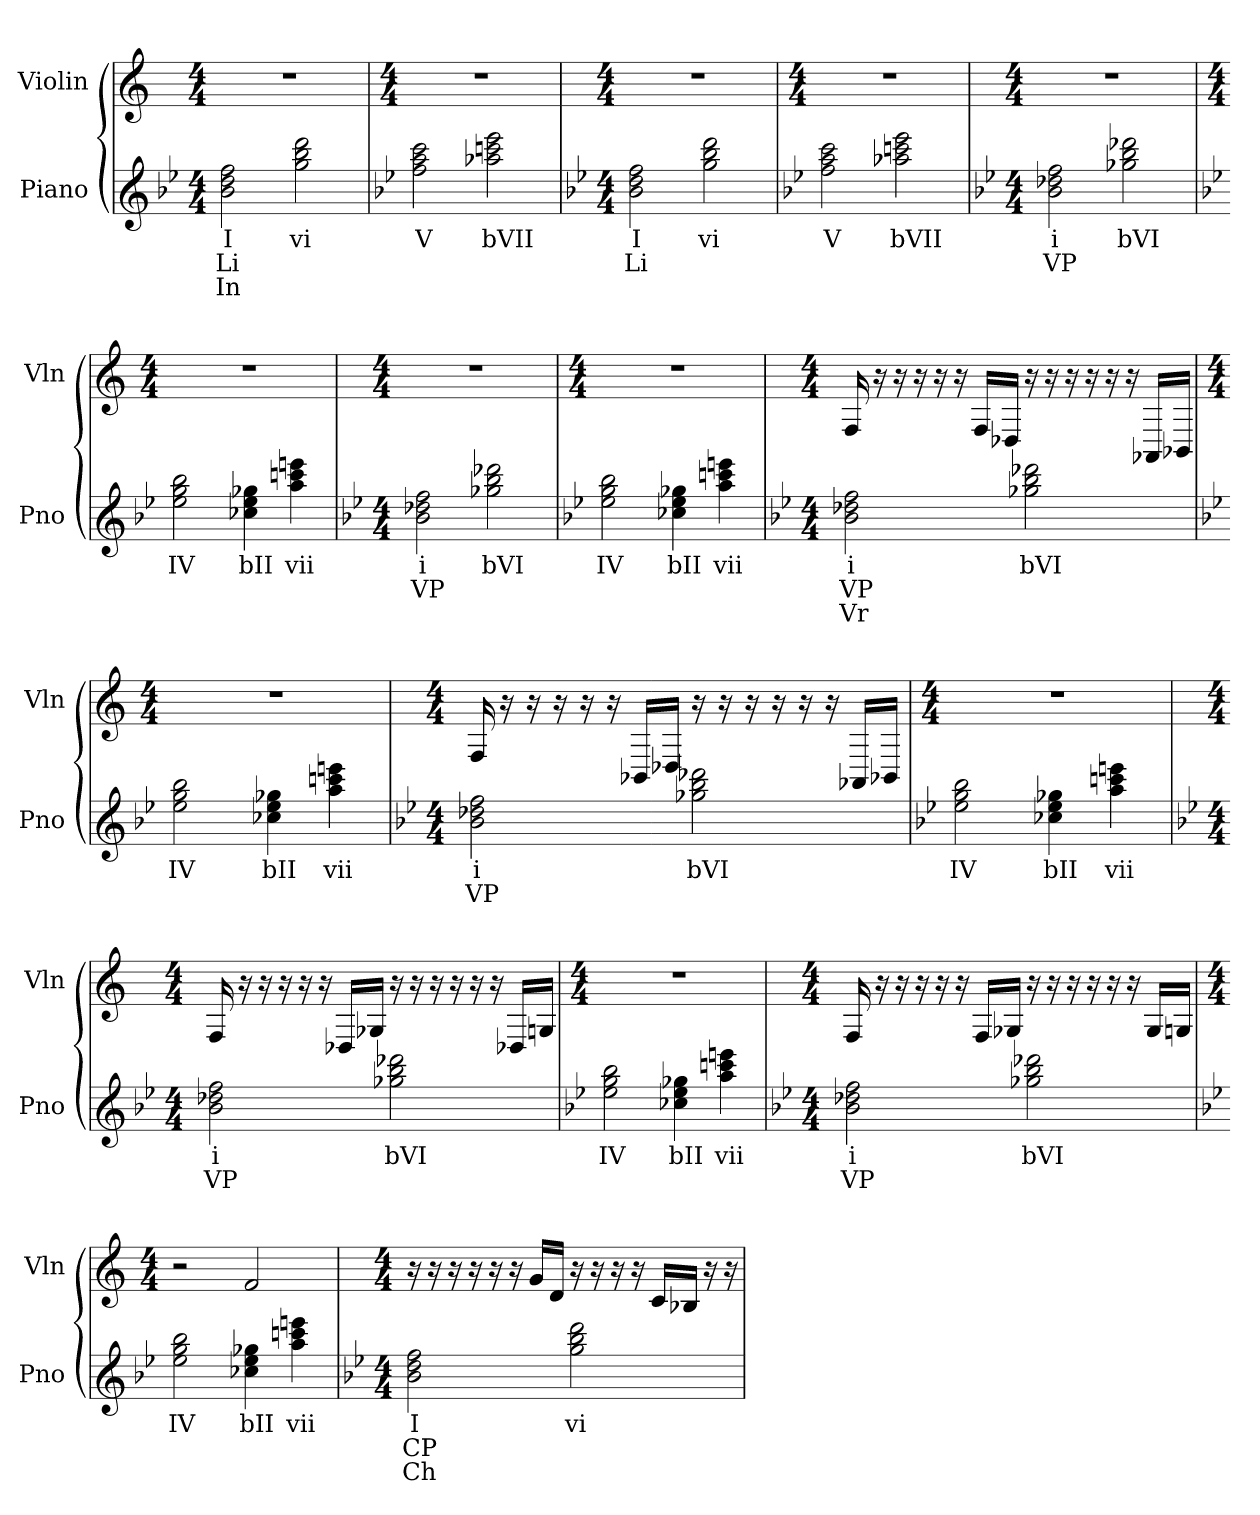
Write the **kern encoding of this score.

**kern	**text	**text	**text	**kern
*part2	*part2	*part2	*part2	*part1
*staff2	*staff2	*staff2	*staff2	*staff1
*I"Piano	*	*	*	*I"Violin
*I'Pno	*	*	*	*I'Vln
*k[b-e-]	*	*	*	*
*B-:	*	*	*	*
*M4/4	*	*	*	*M4/4
=	=	=	=	=
2b- 2dd 2ff	I	Li	In	1r
2gg 2bb- 2ddd	vi	.	.	.
=	=	=	=	=
*k[b-e-]	*	*	*	*
*B-:	*	*	*	*
*	*	*	*	*M4/4
2ff 2aa 2ccc	V	.	.	1r
2aa-X 2cccn 2eee-	bVII	.	.	.
=	=	=	=	=
*k[b-e-]	*	*	*	*
*B-:	*	*	*	*
*M4/4	*	*	*	*M4/4
2b- 2dd 2ff	I	Li	.	1r
2gg 2bb- 2ddd	vi	.	.	.
=	=	=	=	=
*k[b-e-]	*	*	*	*
*B-:	*	*	*	*
*	*	*	*	*M4/4
2ff 2aa 2ccc	V	.	.	1r
2aa-X 2cccn 2eee-	bVII	.	.	.
=	=	=	=	=
*k[b-e-]	*	*	*	*
*B-:	*	*	*	*
*M4/4	*	*	*	*M4/4
2b- 2dd-X 2ff	i	VP	.	1r
2gg-X 2bb- 2ddd-X	bVI	.	.	.
=	=	=	=	=
*k[b-e-]	*	*	*	*
*B-:	*	*	*	*
*	*	*	*	*M4/4
2ee- 2gg 2bb-	IV	.	.	1r
4cc-X 4ee- 4gg-X	bII	.	.	.
4aa 4cccn 4eeen	vii	.	.	.
=	=	=	=	=
*k[b-e-]	*	*	*	*
*B-:	*	*	*	*
*M4/4	*	*	*	*M4/4
2b- 2dd-X 2ff	i	VP	.	1r
2gg-X 2bb- 2ddd-X	bVI	.	.	.
=	=	=	=	=
*k[b-e-]	*	*	*	*
*B-:	*	*	*	*
*	*	*	*	*M4/4
2ee- 2gg 2bb-	IV	.	.	1r
4cc-X 4ee- 4gg-X	bII	.	.	.
4aa 4cccn 4eeen	vii	.	.	.
=	=	=	=	=
*k[b-e-]	*	*	*	*
*B-:	*	*	*	*
*M4/4	*	*	*	*M4/4
2b- 2dd-X 2ff	i	VP	Vr	16F
.	.	.	.	16r
.	.	.	.	16r
.	.	.	.	16r
.	.	.	.	16r
.	.	.	.	16r
.	.	.	.	16FLL
.	.	.	.	16D-XJJ
2gg-X 2bb- 2ddd-X	bVI	.	.	16r
.	.	.	.	16r
.	.	.	.	16r
.	.	.	.	16r
.	.	.	.	16r
.	.	.	.	16r
.	.	.	.	16AA-XLL
.	.	.	.	16BB-XJJ
=	=	=	=	=
*k[b-e-]	*	*	*	*
*B-:	*	*	*	*
*	*	*	*	*M4/4
2ee- 2gg 2bb-	IV	.	.	1r
4cc-X 4ee- 4gg-X	bII	.	.	.
4aa 4cccn 4eeen	vii	.	.	.
=	=	=	=	=
*k[b-e-]	*	*	*	*
*B-:	*	*	*	*
*M4/4	*	*	*	*M4/4
2b- 2dd-X 2ff	i	VP	.	16F
.	.	.	.	16r
.	.	.	.	16r
.	.	.	.	16r
.	.	.	.	16r
.	.	.	.	16r
.	.	.	.	16BB-XLL
.	.	.	.	16D-XJJ
2gg-X 2bb- 2ddd-X	bVI	.	.	16r
.	.	.	.	16r
.	.	.	.	16r
.	.	.	.	16r
.	.	.	.	16r
.	.	.	.	16r
.	.	.	.	16AA-XLL
.	.	.	.	16BB-XJJ
=	=	=	=	=
*k[b-e-]	*	*	*	*
*B-:	*	*	*	*
*	*	*	*	*M4/4
2ee- 2gg 2bb-	IV	.	.	1r
4cc-X 4ee- 4gg-X	bII	.	.	.
4aa 4cccn 4eeen	vii	.	.	.
=	=	=	=	=
*k[b-e-]	*	*	*	*
*B-:	*	*	*	*
*M4/4	*	*	*	*M4/4
2b- 2dd-X 2ff	i	VP	.	16F
.	.	.	.	16r
.	.	.	.	16r
.	.	.	.	16r
.	.	.	.	16r
.	.	.	.	16r
.	.	.	.	16D-XLL
.	.	.	.	16G-XJJ
2gg-X 2bb- 2ddd-X	bVI	.	.	16r
.	.	.	.	16r
.	.	.	.	16r
.	.	.	.	16r
.	.	.	.	16r
.	.	.	.	16r
.	.	.	.	16D-XLL
.	.	.	.	16GnJJ
=	=	=	=	=
*k[b-e-]	*	*	*	*
*B-:	*	*	*	*
*	*	*	*	*M4/4
2ee- 2gg 2bb-	IV	.	.	1r
4cc-X 4ee- 4gg-X	bII	.	.	.
4aa 4cccn 4eeen	vii	.	.	.
=	=	=	=	=
*k[b-e-]	*	*	*	*
*B-:	*	*	*	*
*M4/4	*	*	*	*M4/4
2b- 2dd-X 2ff	i	VP	.	16F
.	.	.	.	16r
.	.	.	.	16r
.	.	.	.	16r
.	.	.	.	16r
.	.	.	.	16r
.	.	.	.	16FLL
.	.	.	.	16G-XJJ
2gg-X 2bb- 2ddd-X	bVI	.	.	16r
.	.	.	.	16r
.	.	.	.	16r
.	.	.	.	16r
.	.	.	.	16r
.	.	.	.	16r
.	.	.	.	16G-LL
.	.	.	.	16GnJJ
=	=	=	=	=
*k[b-e-]	*	*	*	*
*B-:	*	*	*	*
*	*	*	*	*M4/4
2ee- 2gg 2bb-	IV	.	.	2r
4cc-X 4ee- 4gg-X	bII	.	.	2f
4aa 4cccn 4eeen	vii	.	.	.
=	=	=	=	=
*k[b-e-]	*	*	*	*
*B-:	*	*	*	*
*M4/4	*	*	*	*M4/4
2b- 2dd 2ff	I	CP	Ch	16r
.	.	.	.	16r
.	.	.	.	16r
.	.	.	.	16r
.	.	.	.	16r
.	.	.	.	16r
.	.	.	.	16gLL
.	.	.	.	16dJJ
2gg 2bb- 2ddd	vi	.	.	16r
.	.	.	.	16r
.	.	.	.	16r
.	.	.	.	16r
.	.	.	.	16cLL
.	.	.	.	16B-XJJ
.	.	.	.	16r
.	.	.	.	16r
=	=	=	=	=
*-	*-	*-	*-	*-
